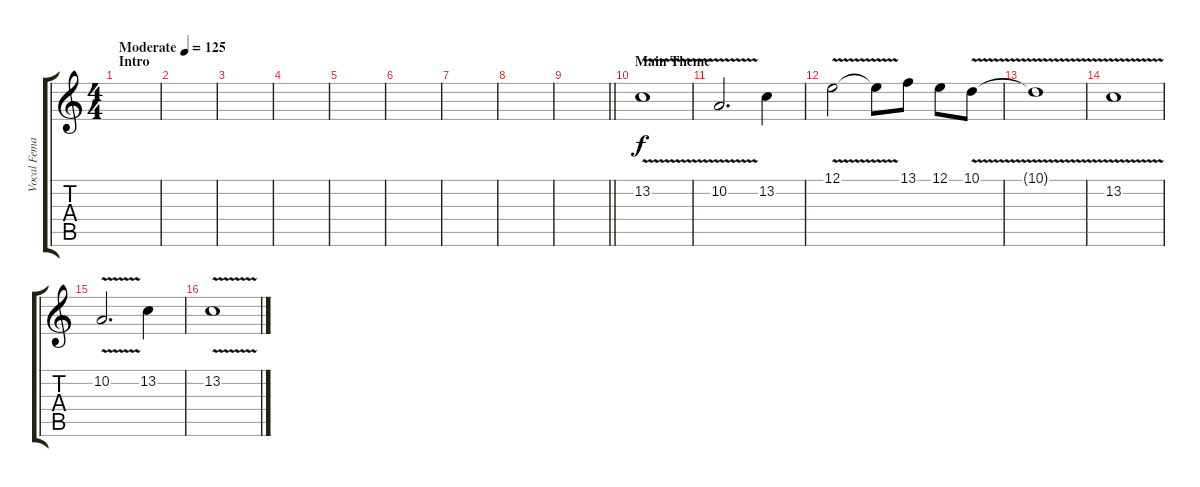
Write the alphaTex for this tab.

\track ("Vocal Female" "Vocal Fema") {instrument lead1square}
\staff {score tabs}
\tuning (E4 B3 G3 D3 A2 E2) {hide}
\ts (4 4)
\section ("" "Intro")
\tempo (125 "Moderate")
\clef g2
\ks c
|
|
|
|
|
|
|
|
\barLineRight lightlight
|
\section ("" "Main Theme")
13.2{v}.1 |
10.2{v}.2{d} 13.2.4 |
12.1{v}.2 12.1{t}.8 13.1.8 12.1.8 10.1{v}.8 |
10.1{t}.1 |
13.2{v}.1 |
10.2{v}.2{d} 13.2.4 |
13.2{v}.1
